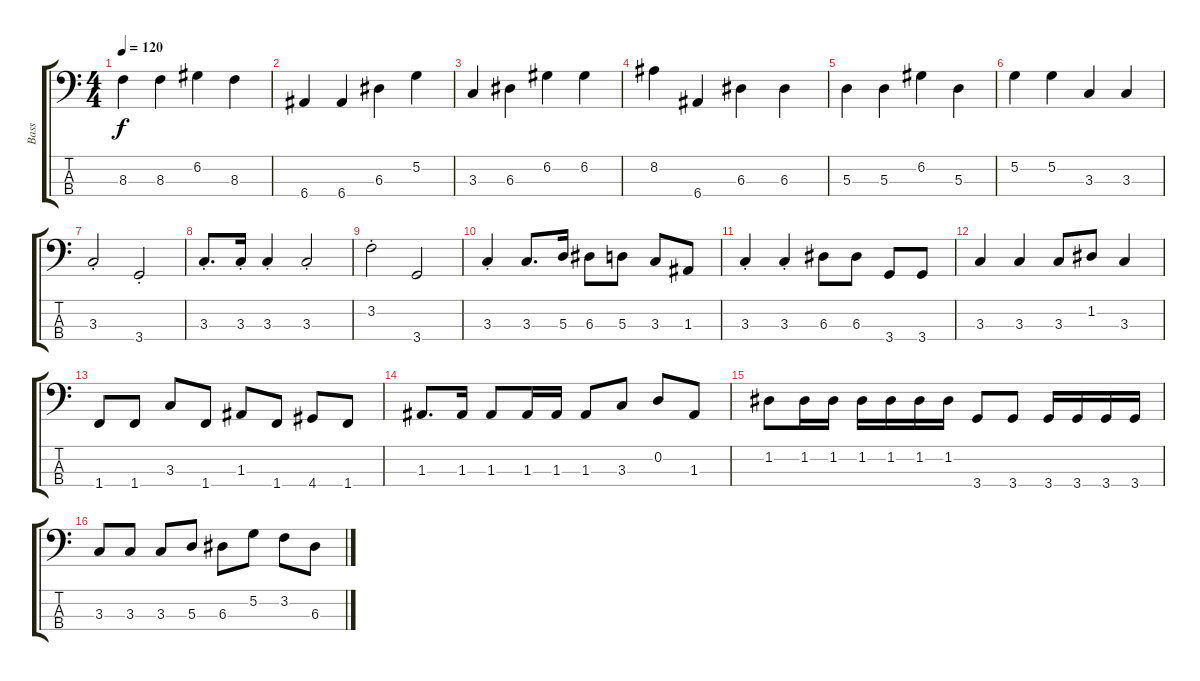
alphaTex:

\track ("Bass" "Bass") {instrument electricbassfinger}
\staff {score tabs}
\tuning (G2 D2 A1 E1) {hide}
\ts (4 4)
\tempo 120
\clef f4
\ks c
8.3.4{dy f} 8.3.4 6.2.4 8.3.4 |
6.4.4 6.4.4 6.3.4 5.2.4 |
3.3.4 6.3.4 6.2.4 6.2.4 |
8.2.4 6.4.4 6.3.4 6.3.4 |
5.3.4 5.3.4 6.2.4 5.3.4 |
5.2.4 5.2.4 3.3.4 3.3.4 |
3.3{st}.2 3.4{st}.2 |
3.3{st}.8{d} 3.3{st}.16 3.3{st}.4 3.3{st}.2 |
3.2{st}.2 3.4.2 |
3.3{st}.4 3.3.8{d} 5.3.16 6.3.8 5.3.8 3.3.8 1.3.8 |
3.3{st}.4 3.3{st}.4 6.3.8 6.3.8 3.4.8 3.4.8 |
3.3.4 3.3.4 3.3.8 1.2.8 3.3.4 |
1.4.8 1.4.8 3.3.8 1.4.8 1.3.8 1.4.8 4.4.8 1.4.8 |
1.3.8{d} 1.3.16 1.3.8 1.3.16 1.3.16 1.3.8 3.3.8 0.2.8 1.3.8 |
1.2.8 1.2.16 1.2.16 1.2.16 1.2.16 1.2.16 1.2.16 3.4.8 3.4.8 3.4.16 3.4.16 3.4.16 3.4.16 |
3.3.8 3.3.8 3.3.8 5.3.8 6.3.8 5.2.8 3.2.8 6.3.8
